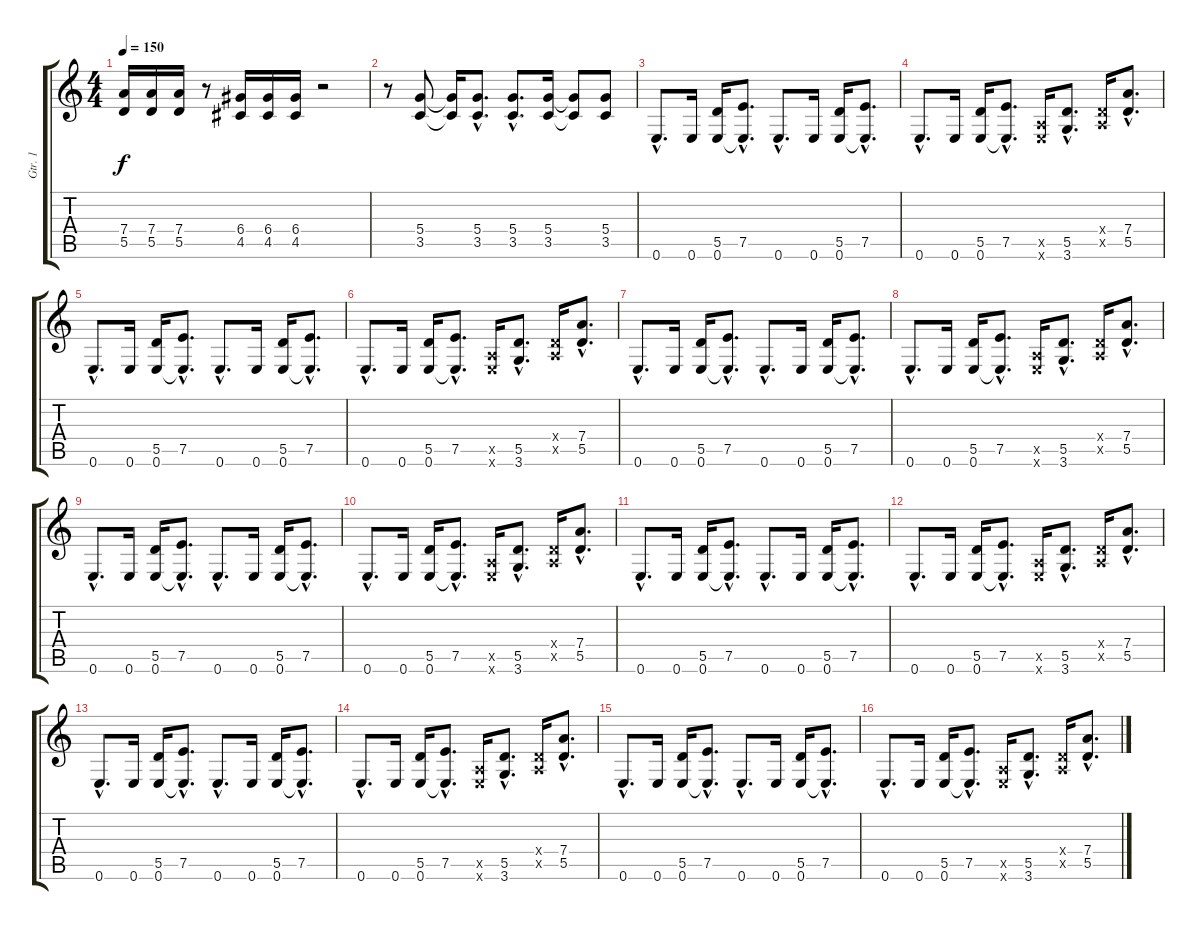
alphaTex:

\track ("Gtr. 1" "Gtr. 1") {instrument distortionguitar}
\staff {score tabs}
\tuning (E4 B3 G3 D3 A2 E2) {hide}
\ts (4 4)
\tempo 150
\clef g2
\ks c
(7.4 5.5).16{dy f} (7.4 5.5).16 (7.4 5.5).16 r.8 (6.4 4.5).16 (6.4 4.5).16 (6.4 4.5).16 r.2 |
r.8 (5.4 3.5).8 (5.4{t} 3.5{t}).16 (5.4{hac} 3.5{hac}).8{d} (5.4{hac} 3.5{hac}).8{d} (5.4 3.5).16 (5.4{t} 3.5{t}).8 (5.4 3.5).8 |
0.6{hac}.8{d} 0.6.16 (5.5 0.6).16 (7.5{hac} 0.6{hac t}).8{d} 0.6{hac}.8{d} 0.6.16 (5.5 0.6).16 (7.5{hac} 0.6{hac t}).8{d} |
0.6{hac}.8{d} 0.6.16 (5.5 0.6).16 (7.5{hac} 0.6{hac t}).8{d} (0.5{x} 0.6{x}).16 (5.5{hac} 3.6{hac}).8{d} (0.4{x} 0.5{x}).16 (7.4{hac} 5.5{hac}).8{d} |
0.6{hac}.8{d} 0.6.16 (5.5 0.6).16 (7.5{hac} 0.6{hac t}).8{d} 0.6{hac}.8{d} 0.6.16 (5.5 0.6).16 (7.5{hac} 0.6{hac t}).8{d} |
0.6{hac}.8{d} 0.6.16 (5.5 0.6).16 (7.5{hac} 0.6{hac t}).8{d} (0.5{x} 0.6{x}).16 (5.5{hac} 3.6{hac}).8{d} (0.4{x} 0.5{x}).16 (7.4{hac} 5.5{hac}).8{d} |
0.6{hac}.8{d} 0.6.16 (5.5 0.6).16 (7.5{hac} 0.6{hac t}).8{d} 0.6{hac}.8{d} 0.6.16 (5.5 0.6).16 (7.5{hac} 0.6{hac t}).8{d} |
0.6{hac}.8{d} 0.6.16 (5.5 0.6).16 (7.5{hac} 0.6{hac t}).8{d} (0.5{x} 0.6{x}).16 (5.5{hac} 3.6{hac}).8{d} (0.4{x} 0.5{x}).16 (7.4{hac} 5.5{hac}).8{d} |
0.6{hac}.8{d} 0.6.16 (5.5 0.6).16 (7.5{hac} 0.6{hac t}).8{d} 0.6{hac}.8{d} 0.6.16 (5.5 0.6).16 (7.5{hac} 0.6{hac t}).8{d} |
0.6{hac}.8{d} 0.6.16 (5.5 0.6).16 (7.5{hac} 0.6{hac t}).8{d} (0.5{x} 0.6{x}).16 (5.5{hac} 3.6{hac}).8{d} (0.4{x} 0.5{x}).16 (7.4{hac} 5.5{hac}).8{d} |
0.6{hac}.8{d} 0.6.16 (5.5 0.6).16 (7.5{hac} 0.6{hac t}).8{d} 0.6{hac}.8{d} 0.6.16 (5.5 0.6).16 (7.5{hac} 0.6{hac t}).8{d} |
0.6{hac}.8{d} 0.6.16 (5.5 0.6).16 (7.5{hac} 0.6{hac t}).8{d} (0.5{x} 0.6{x}).16 (5.5{hac} 3.6{hac}).8{d} (0.4{x} 0.5{x}).16 (7.4{hac} 5.5{hac}).8{d} |
0.6{hac}.8{d} 0.6.16 (5.5 0.6).16 (7.5{hac} 0.6{hac t}).8{d} 0.6{hac}.8{d} 0.6.16 (5.5 0.6).16 (7.5{hac} 0.6{hac t}).8{d} |
0.6{hac}.8{d} 0.6.16 (5.5 0.6).16 (7.5{hac} 0.6{hac t}).8{d} (0.5{x} 0.6{x}).16 (5.5{hac} 3.6{hac}).8{d} (0.4{x} 0.5{x}).16 (7.4{hac} 5.5{hac}).8{d} |
0.6{hac}.8{d} 0.6.16 (5.5 0.6).16 (7.5{hac} 0.6{hac t}).8{d} 0.6{hac}.8{d} 0.6.16 (5.5 0.6).16 (7.5{hac} 0.6{hac t}).8{d} |
0.6{hac}.8{d} 0.6.16 (5.5 0.6).16 (7.5{hac} 0.6{hac t}).8{d} (0.5{x} 0.6{x}).16 (5.5{hac} 3.6{hac}).8{d} (0.4{x} 0.5{x}).16 (7.4{hac} 5.5{hac}).8{d}
